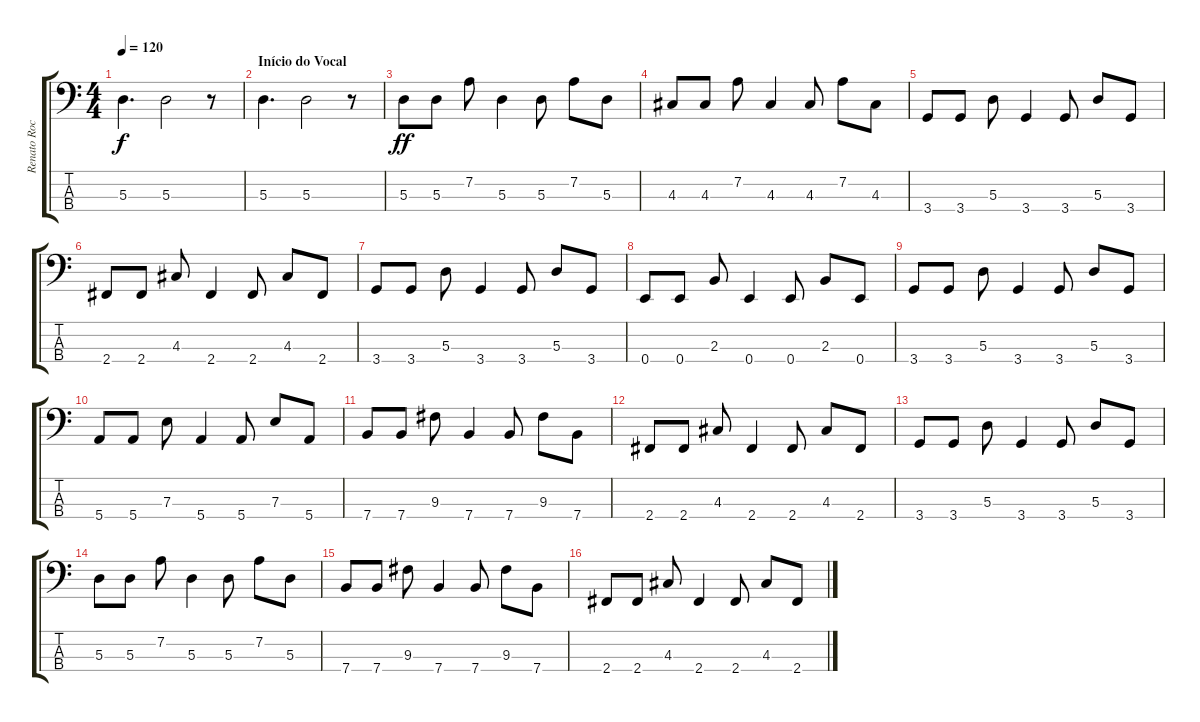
\track ("Renato Rocha (Contra-Baixo)" "Renato Roc") {instrument synthbass1}
\staff {score tabs}
\tuning (G2 D2 A1 E1) {hide}
\ts (4 4)
\tempo 120
\clef f4
\ks c
5.3.4{d dy f} 5.3.2 r.8 |
\section ("" "Início do Vocal")
5.3.4{d} 5.3.2 r.8 |
5.3.8{dy ff} 5.3.8 7.2.8 5.3.4 5.3.8 7.2.8 5.3.8 |
4.3.8 4.3.8 7.2.8 4.3.4 4.3.8 7.2.8 4.3.8 |
3.4.8 3.4.8 5.3.8 3.4.4 3.4.8 5.3.8 3.4.8 |
2.4.8 2.4.8 4.3.8 2.4.4 2.4.8 4.3.8 2.4.8 |
3.4.8 3.4.8 5.3.8 3.4.4 3.4.8 5.3.8 3.4.8 |
0.4.8 0.4.8 2.3.8 0.4.4 0.4.8 2.3.8 0.4.8 |
3.4.8 3.4.8 5.3.8 3.4.4 3.4.8 5.3.8 3.4.8 |
5.4.8 5.4.8 7.3.8 5.4.4 5.4.8 7.3.8 5.4.8 |
7.4.8 7.4.8 9.3.8 7.4.4 7.4.8 9.3.8 7.4.8 |
2.4.8 2.4.8 4.3.8 2.4.4 2.4.8 4.3.8 2.4.8 |
3.4.8 3.4.8 5.3.8 3.4.4 3.4.8 5.3.8 3.4.8 |
5.3.8 5.3.8 7.2.8 5.3.4 5.3.8 7.2.8 5.3.8 |
7.4.8 7.4.8 9.3.8 7.4.4 7.4.8 9.3.8 7.4.8 |
2.4.8 2.4.8 4.3.8 2.4.4 2.4.8 4.3.8 2.4.8
